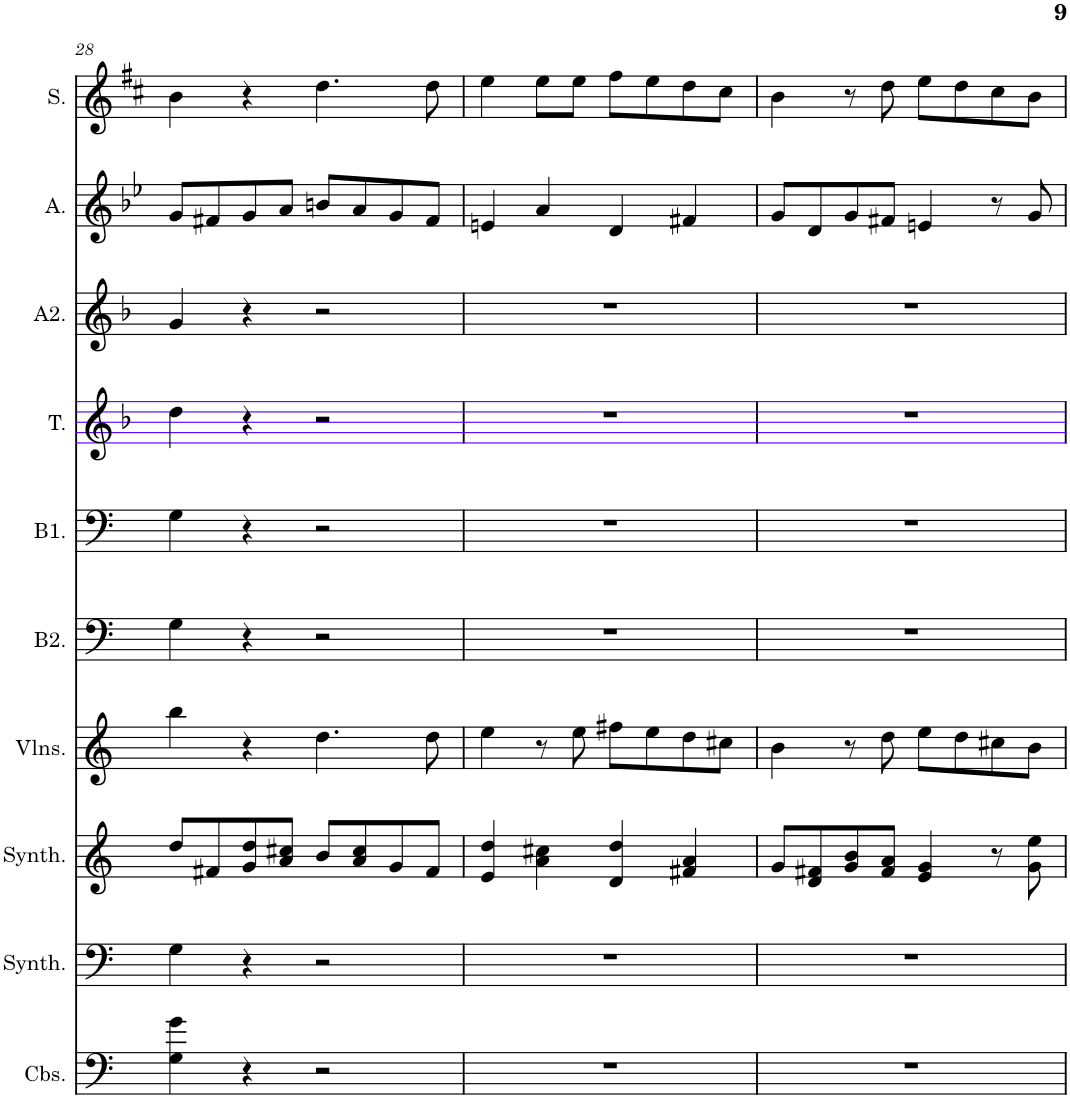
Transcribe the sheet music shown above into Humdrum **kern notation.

**kern	**kern	**kern	**kern	**kern	**kern	**kern	**kern	**kern	**kern
*part10	*part9	*part8	*part7	*part6	*part5	*part4	*part3	*part2	*part1
*staff10	*staff9	*staff8	*staff7	*staff6	*staff5	*staff4	*staff3	*staff2	*staff1
*I"Contrebasses, D'Bass/Strings, etc	*I"Synthétiseur d'instruments à cordes, Synth strings, etc	*I"Synthétiseur d'instruments à cordes, Synth strings 2	*I"Violons, 1st violins	*I"Basse2	*I"Basse1	*I"Tenor	*I"Alto2	*I"Alto	*I"Soprano
*I'Cbs.	*I'Synth.	*I'Synth.	*I'Vlns.	*I'B2.	*I'B1.	*I'T.	*I'A2.	*I'A.	*I'S.
!!LO:PB:g=z
*clefF4	*clefF4	*clefG2	*clefG2	*clefF4	*clefF4	*clefG2	*clefG2	*clefG2	*clefG2
*Trd7c12	*	*	*	*	*	*	*	*	*
*k[]	*k[]	*k[]	*k[]	*k[]	*k[]	*k[b-]	*k[b-]	*k[b-e-]	*k[f#c#]
*M4/4	*M4/4	*M4/4	*M4/4	*M4/4	*M4/4	*M4/4	*M4/4	*M4/4	*M4/4
=28	=28	=28	=28	=28	=28	=28	=28	=28	=28
4G\ 4g\	4G\	8dd/L	4bb\	4G\	4G\	4dd\	4g/	8g/L	4b\
.	.	8f#X/	.	.	.	.	.	8f#X/	.
4r	4r	8g/ 8dd/	4r	4r	4r	4r	4r	8g/	4r
.	.	8a/ 8cc#X/J	.	.	.	.	.	8a/J	.
2r	2r	8b/L	4.dd\	2r	2r	2r	2r	8bn/L	4.dd\
.	.	8a/ 8cc#/	.	.	.	.	.	8a/	.
.	.	8g/	.	.	.	.	.	8g/	.
.	.	8f#/J	8dd\	.	.	.	.	8f#/J	8dd\
=29	=29	=29	=29	=29	=29	=29	=29	=29	=29
1r	1r	4e/ 4dd/	4ee\	1r	1r	1r	1r	4en/	4ee\
.	.	4a\ 4cc#X\	8r	.	.	.	.	4a/	8ee\L
.	.	.	8ee\	.	.	.	.	.	8ee\J
.	.	4d/ 4dd/	8ff#X\L	.	.	.	.	4d/	8ff#\L
.	.	.	8ee\	.	.	.	.	.	8ee\
.	.	4f#X/ 4a/	8dd\	.	.	.	.	4f#X/	8dd\
.	.	.	8cc#X\J	.	.	.	.	.	8cc#\J
=30	=30	=30	=30	=30	=30	=30	=30	=30	=30
1r	1r	8g/L	4b\	1r	1r	1r	1r	8g/L	4b\
.	.	8d/ 8f#X/	.	.	.	.	.	8d/	.
.	.	8g/ 8b/	8r	.	.	.	.	8g/	8r
.	.	8f#/ 8a/J	8dd\	.	.	.	.	8f#X/J	8dd\
.	.	4e/ 4g/	8ee\L	.	.	.	.	4en/	8ee\L
.	.	.	8dd\	.	.	.	.	.	8dd\
.	.	8r	8cc#X\	.	.	.	.	8r	8cc#\
.	.	8g\ 8ee\	8b\J	.	.	.	.	8g/	8b\J
=	=	=	=	=	=	=	=	=	=
*-	*-	*-	*-	*-	*-	*-	*-	*-	*-
